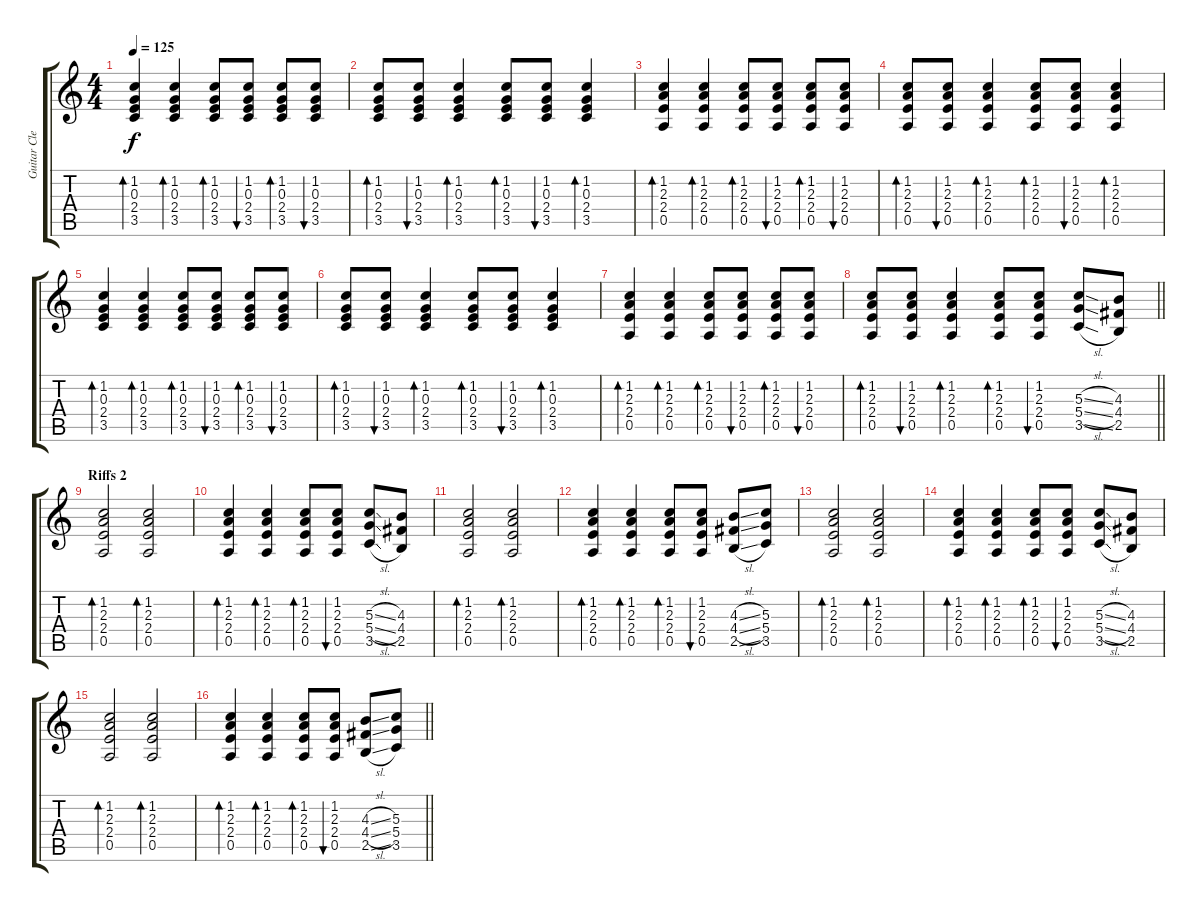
\track ("Guitar Clean/Distortion" "Guitar Cle") {instrument electricguitarclean}
\staff {score tabs}
\tuning (E4 B3 G3 D3 A2 E2) {hide}
\ts (4 4)
\tempo 125
\clef g2
\ks c
(1.2 0.3 2.4 3.5).4{bd 60 dy f} (1.2 0.3 2.4 3.5).4{bd 60} (1.2 0.3 2.4 3.5).8{bd 60} (1.2 0.3 2.4 3.5).8{bu 60} (1.2 0.3 2.4 3.5).8{bd 60} (1.2 0.3 2.4 3.5).8{bu 60} |
(1.2 0.3 2.4 3.5).8{bd 60} (1.2 0.3 2.4 3.5).8{bu 60} (1.2 0.3 2.4 3.5).4{bd 60} (1.2 0.3 2.4 3.5).8{bd 60} (1.2 0.3 2.4 3.5).8{bu 60} (1.2 0.3 2.4 3.5).4{bd 60} |
(1.2 2.3 2.4 0.5).4{bd 60} (1.2 2.3 2.4 0.5).4{bd 60} (1.2 2.3 2.4 0.5).8{bd 60} (1.2 2.3 2.4 0.5).8{bu 60} (1.2 2.3 2.4 0.5).8{bd 60} (1.2 2.3 2.4 0.5).8{bu 60} |
(1.2 2.3 2.4 0.5).8{bd 60} (1.2 2.3 2.4 0.5).8{bu 60} (1.2 2.3 2.4 0.5).4{bd 60} (1.2 2.3 2.4 0.5).8{bd 60} (1.2 2.3 2.4 0.5).8{bu 60} (1.2 2.3 2.4 0.5).4{bd 60} |
(1.2 0.3 2.4 3.5).4{bd 60} (1.2 0.3 2.4 3.5).4{bd 60} (1.2 0.3 2.4 3.5).8{bd 60} (1.2 0.3 2.4 3.5).8{bu 60} (1.2 0.3 2.4 3.5).8{bd 60} (1.2 0.3 2.4 3.5).8{bu 60} |
(1.2 0.3 2.4 3.5).8{bd 60} (1.2 0.3 2.4 3.5).8{bu 60} (1.2 0.3 2.4 3.5).4{bd 60} (1.2 0.3 2.4 3.5).8{bd 60} (1.2 0.3 2.4 3.5).8{bu 60} (1.2 0.3 2.4 3.5).4{bd 60} |
(1.2 2.3 2.4 0.5).4{bd 60} (1.2 2.3 2.4 0.5).4{bd 60} (1.2 2.3 2.4 0.5).8{bd 60} (1.2 2.3 2.4 0.5).8{bu 60} (1.2 2.3 2.4 0.5).8{bd 60} (1.2 2.3 2.4 0.5).8{bu 60} |
\barLineRight lightlight
(1.2 2.3 2.4 0.5).8{bd 60} (1.2 2.3 2.4 0.5).8{bu 60} (1.2 2.3 2.4 0.5).4{bd 60} (1.2 2.3 2.4 0.5).8{bd 60} (1.2 2.3 2.4 0.5).8{bu 60} (5.3{sl} 5.4{sl} 3.5{sl}).8 (4.3 4.4 2.5).8 |
\section ("" "Riffs 2 ")
(1.2 2.3 2.4 0.5).2{bd 60} (1.2 2.3 2.4 0.5).2{bd 60} |
(1.2 2.3 2.4 0.5).4{bd 60} (1.2 2.3 2.4 0.5).4{bd 60} (1.2 2.3 2.4 0.5).8{bd 60} (1.2 2.3 2.4 0.5).8{bu 60} (5.3{sl} 5.4{sl} 3.5{sl}).8 (4.3 4.4 2.5).8 |
(1.2 2.3 2.4 0.5).2{bd 60} (1.2 2.3 2.4 0.5).2{bd 60} |
(1.2 2.3 2.4 0.5).4{bd 60} (1.2 2.3 2.4 0.5).4{bd 60} (1.2 2.3 2.4 0.5).8{bd 60} (1.2 2.3 2.4 0.5).8{bu 60} (4.3{sl} 4.4{sl} 2.5{sl}).8 (5.3 5.4 3.5).8 |
(1.2 2.3 2.4 0.5).2{bd 60} (1.2 2.3 2.4 0.5).2{bd 60} |
(1.2 2.3 2.4 0.5).4{bd 60} (1.2 2.3 2.4 0.5).4{bd 60} (1.2 2.3 2.4 0.5).8{bd 60} (1.2 2.3 2.4 0.5).8{bu 60} (5.3{sl} 5.4{sl} 3.5{sl}).8 (4.3 4.4 2.5).8 |
(1.2 2.3 2.4 0.5).2{bd 60} (1.2 2.3 2.4 0.5).2{bd 60} |
\barLineRight lightlight
(1.2 2.3 2.4 0.5).4{bd 60} (1.2 2.3 2.4 0.5).4{bd 60} (1.2 2.3 2.4 0.5).8{bd 60} (1.2 2.3 2.4 0.5).8{bu 60} (4.3{sl} 4.4{sl} 2.5{sl}).8 (5.3 5.4 3.5).8
